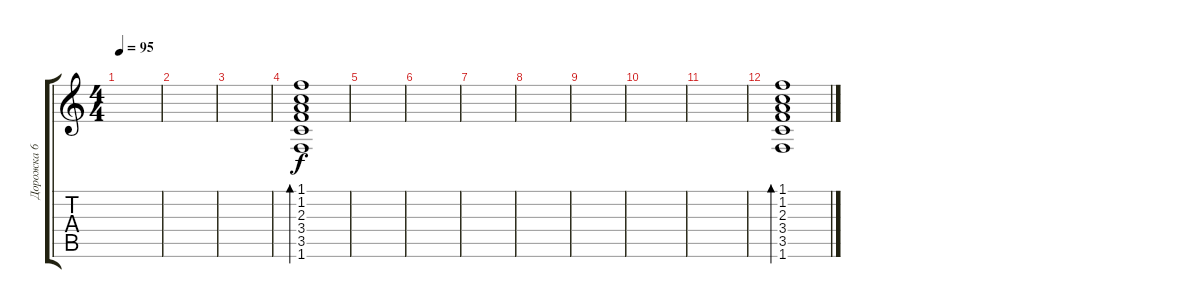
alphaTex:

\track ("Дорожка 6" "Дорожка 6") {instrument acousticguitarsteel}
\staff {score tabs}
\tuning (E4 B3 G3 D3 A2 E2) {hide}
\ts (4 4)
\tempo 95
\clef g2
\ks c
|
|
|
(1.1 1.2 2.3 3.4 3.5 1.6).1{bd 240} |
|
|
|
|
|
|
|
(1.1 1.2 2.3 3.4 3.5 1.6).1{bd 240}
